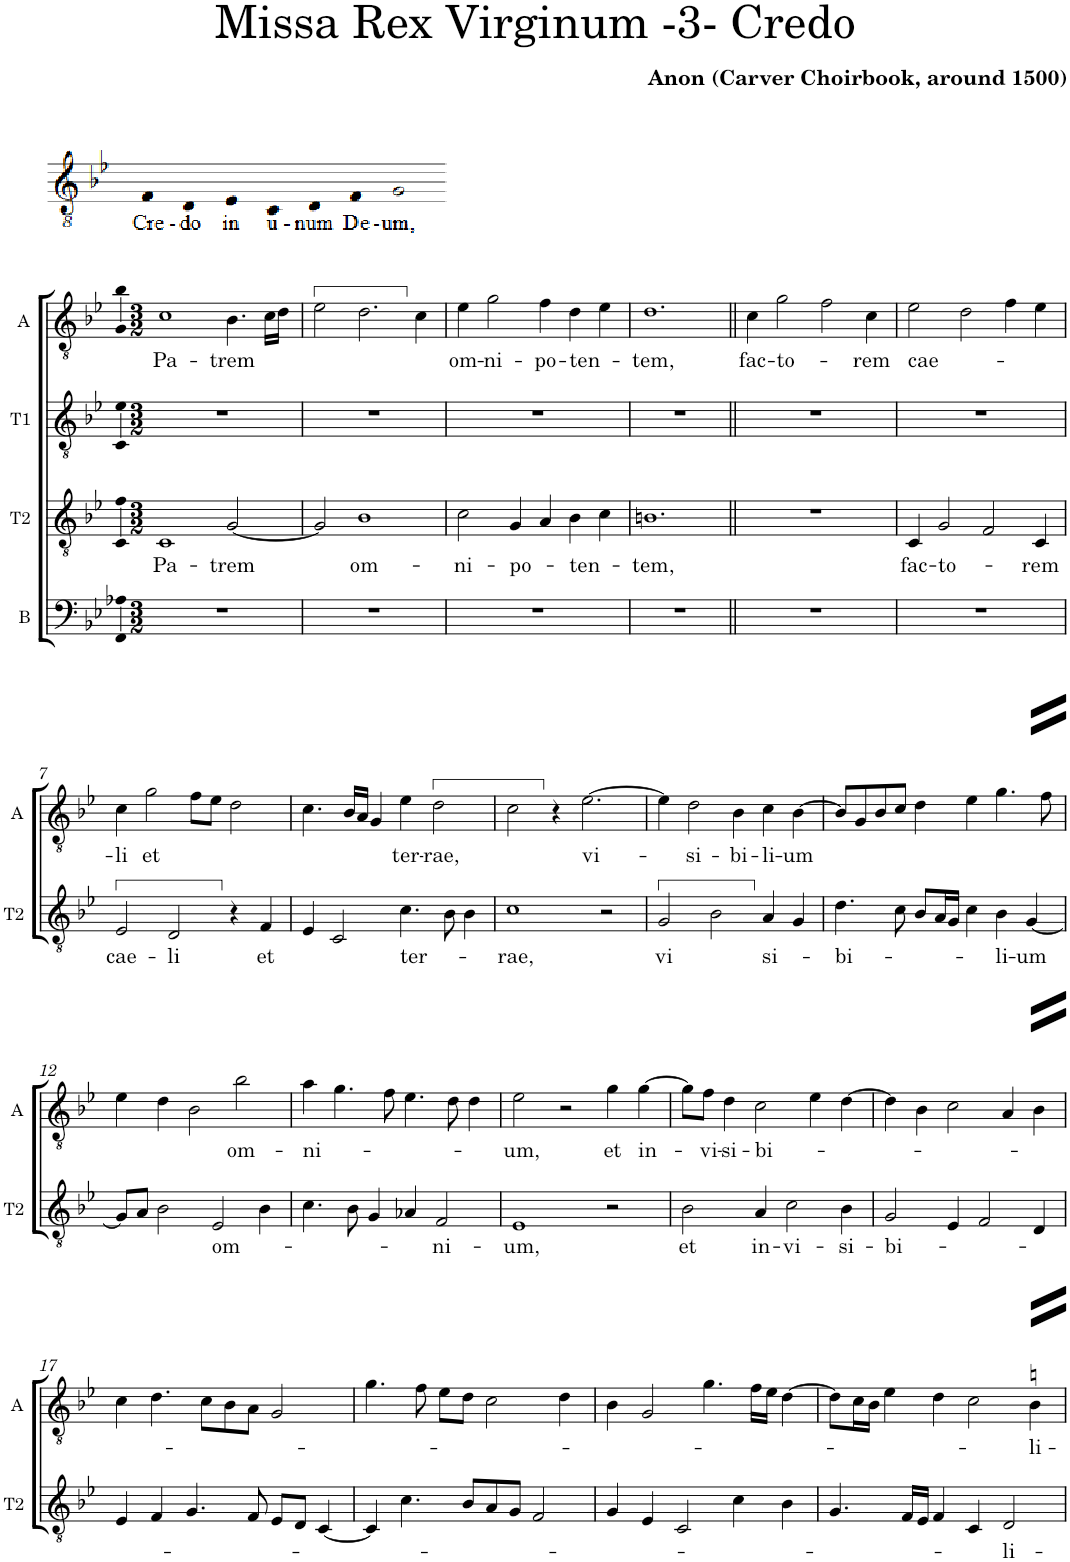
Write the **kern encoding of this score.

**kern	**kern	**text	**kern	**kern	**text
*part4	*part3	*part3	*part2	*part1	*part1
*staff4	*staff3	*staff3	*staff2	*staff1	*staff1
*I"B	*I"T2	*	*I"T1	*I"A	*
*I'B	*I'T2	*	*I'T1	*I'A	*
*clefF4	*clefGv2	*	*clefGv2	*clefGv2	*
*k[b-e-]	*k[b-e-]	*	*k[b-e-]	*k[b-e-]	*
*M3/2	*M3/2	*	*M3/2	*M3/2	*
=1	=1	=1	=1	=1	=1
!	!	!LO:LY:b	!	!	!LO:LY:b
1.r	1C	Pa-	1.r	1c	Pa-
!	!	!LO:LY:b	!	!	!LO:LY:b
.	[2G/	-trem	.	4.B-\	-trem
.	.	.	.	16c\LL	.
.	.	.	.	16d\JJ	.
=2	=2	=2	=2	=2	=2
1.r	2G/]	.	1.r	2e-\	.
!	!	!LO:LY:b	!	!	!
.	1B-	om-	.	2.d\	.
.	.	.	.	4c\	.
=3	=3	=3	=3	=3	=3
!	!	!LO:LY:b	!	!	!LO:LY:b
1.r	2c\	-ni-	1.r	4e-\	om-
!	!	!	!	!	!LO:LY:b
.	.	.	.	2g\	-ni-
!	!	!LO:LY:b	!	!	!
.	4G/	-po-	.	.	.
!	!	!	!	!	!LO:LY:b
.	4A/	.	.	4f\	-po-
!	!	!LO:LY:b	!	!	!LO:LY:b
.	4B-\	-ten-	.	4d\	-ten-
.	4c\	.	.	4e-\	.
=4	=4	=4	=4	=4	=4
!	!	!LO:LY:b	!	!	!LO:LY:b
1.r	1.Bn	-tem,	1.r	1.d	-tem,
=5||	=5||	=5||	=5||	=5||	=5||
!	!	!	!	!	!LO:LY:b
1.r	1.r	.	1.r	4c\	fac-
!	!	!	!	!	!LO:LY:b
.	.	.	.	2g\	-to-
.	.	.	.	2f\	.
!	!	!	!	!	!LO:LY:b
.	.	.	.	4c\	-rem
=6	=6	=6	=6	=6	=6
!	!	!LO:LY:b	!	!	!LO:LY:b
1.r	4C/	fac-	1.r	2e-\	cae-
!	!	!LO:LY:b	!	!	!
.	2G/	-to-	.	.	.
.	.	.	.	2d\	.
.	2F/	.	.	.	.
.	.	.	.	4f\	.
!	!	!LO:LY:b	!	!	!
.	4C/	rem	.	4e-\	.
!!LO:LB:g=z
=7	=7	=7	=7	=7	=7
!	!	!LO:LY:b	!	!	!LO:LY:b
1.r	2E-/	cae-	1.r	4c\	-li
!	!	!	!	!	!LO:LY:b
.	.	.	.	2g\	et
!	!	!LO:LY:b	!	!	!
.	2D/	-li	.	.	.
.	.	.	.	8f\L	.
.	.	.	.	8e-\J	.
.	4r	.	.	2d\	.
!	!	!LO:LY:b	!	!	!
.	4F/	et	.	.	.
=8	=8	=8	=8	=8	=8
1.r	4E-/	.	1.r	4.c\	.
.	2C/	.	.	.	.
.	.	.	.	16B-/LL	.
.	.	.	.	16A/JJ	.
.	.	.	.	4G/	.
!	!	!LO:LY:b	!	!	!LO:LY:b
.	4.c\	ter-	.	4e-\	ter-
!	!	!	!	!	!LO:LY:b
.	.	.	.	2d\	-rae,
.	8B-\	.	.	.	.
.	4B-\	.	.	.	.
=9	=9	=9	=9	=9	=9
!	!	!LO:LY:b	!	!	!
1.r	1c	-rae,	1.r	2c\	.
.	.	.	.	4r	.
!	!	!	!	!	!LO:LY:b
.	.	.	.	[2.e-\	vi-
.	2r	.	.	.	.
=10	=10	=10	=10	=10	=10
!	!	!LO:LY:b	!	!	!
1.r	2G/	vi	1.r	4e-\]	.
!	!	!	!	!	!LO:LY:b
.	.	.	.	2d\	-si-
.	2B-\	.	.	.	.
!	!	!	!	!	!LO:LY:b
.	.	.	.	4B-\	-bi-
!	!	!LO:LY:b	!	!	!LO:LY:b
.	4A/	si-	.	4c\	-li-
!	!	!	!	!	!LO:LY:b
.	4G/	.	.	[4B-\	-um
=11	=11	=11	=11	=11	=11
!	!	!LO:LY:b	!	!	!
1.r	4.d\	-bi-	1.r	8B-/L]	.
.	.	.	.	8G/	.
.	.	.	.	8B-/	.
.	8c\	.	.	8c/J	.
.	8B-/L	.	.	4d\	.
.	16A/L	.	.	.	.
.	16G/JJ	.	.	.	.
.	4c\	.	.	4e-\	.
!	!	!LO:LY:b	!	!	!
.	4B-\	-li-	.	4.g\	.
!	!	!LO:LY:b	!	!	!
.	[4G/	-um	.	.	.
.	.	.	.	8f\	.
!!LO:LB:g=z
=12	=12	=12	=12	=12	=12
1.r	8G/L]	.	1.r	4e-\	.
.	8A/J	.	.	.	.
.	2B-\	.	.	4d\	.
.	.	.	.	2B-\	.
!	!	!LO:LY:b	!	!	!
.	2E-/	om-	.	.	.
!	!	!	!	!	!LO:LY:b
.	.	.	.	2b-\	om-
.	4B-\	.	.	.	.
=13	=13	=13	=13	=13	=13
!	!	!	!	!	!LO:LY:b
1.r	4.c\	.	1.r	4a\	-ni-
.	.	.	.	4.g\	.
.	8B-\	.	.	.	.
.	4G/	.	.	.	.
.	.	.	.	8f\	.
.	4A-X/	.	.	4.e-\	.
!	!	!LO:LY:b	!	!	!
.	2F/	-ni-	.	.	.
.	.	.	.	8d\	.
.	.	.	.	4d\	.
=14	=14	=14	=14	=14	=14
!	!	!LO:LY:b	!	!	!LO:LY:b
1.r	1E-	-um,	1.r	2e-\	-um,
.	.	.	.	2r	.
!	!	!	!	!	!LO:LY:b
.	2r	.	.	4g\	et
!	!	!	!	!	!LO:LY:b
.	.	.	.	[4g\	in-
=15	=15	=15	=15	=15	=15
!	!	!LO:LY:b	!	!	!
1.r	2B-\	et	1.r	8g\L]	.
!	!	!	!	!	!LO:LY:b
.	.	.	.	8f\J	-vi-
!	!	!	!	!	!LO:LY:b
.	.	.	.	4d\	-si-
!	!	!LO:LY:b	!	!	!LO:LY:b
.	4A/	in-	.	2c\	-bi-
!	!	!LO:LY:b	!	!	!
.	2c\	-vi-	.	.	.
.	.	.	.	4e-\	.
!	!	!LO:LY:b	!	!	!
.	4B-\	-si-	.	[4d\	.
=16	=16	=16	=16	=16	=16
!	!	!LO:LY:b	!	!	!
1.r	2G/	-bi-	1.r	4d\]	.
.	.	.	.	4B-\	.
.	4E-/	.	.	2c\	.
.	2F/	.	.	.	.
.	.	.	.	4A/	.
.	4D/	.	.	4B-\	.
!!LO:LB:g=z
=17	=17	=17	=17	=17	=17
1.r	4E-/	.	1.r	4c\	.
.	4F/	.	.	4.d\	.
.	4.G/	.	.	.	.
.	.	.	.	8c\L	.
.	.	.	.	8B-\	.
.	8F/	.	.	8A\J	.
.	8E-/L	.	.	2G/	.
.	8D/J	.	.	.	.
.	[4C/	.	.	.	.
=18	=18	=18	=18	=18	=18
1.r	4C/]	.	1.r	4.g\	.
.	4.c\	.	.	.	.
.	.	.	.	8f\	.
.	.	.	.	8e-\L	.
.	8B-/L	.	.	8d\J	.
.	8A/	.	.	2c\	.
.	8G/J	.	.	.	.
.	2F/	.	.	.	.
.	.	.	.	4d\	.
=19	=19	=19	=19	=19	=19
1.r	4G/	.	1.r	4B-\	.
.	4E-/	.	.	2G/	.
.	2C/	.	.	.	.
.	.	.	.	4.g\	.
.	4c\	.	.	.	.
.	.	.	.	16f\LL	.
.	.	.	.	16e-\JJ	.
.	4B-\	.	.	[4d\	.
=20	=20	=20	=20	=20	=20
1.r	4.G/	.	1.r	8d\L]	.
.	.	.	.	16c\L	.
.	.	.	.	16B-\JJ	.
.	.	.	.	4e-\	.
.	16F/LL	.	.	.	.
.	16E-/JJ	.	.	.	.
.	4F/	.	.	4d\	.
.	4C/	.	.	2c\	.
!	!	!LO:LY:b	!	!	!
.	2D/	li-	.	.	.
!	!	!	!	!	!LO:LY:b
.	.	.	.	4Bn\	li-
=	=	=	=	=	=
*-	*-	*-	*-	*-	*-
